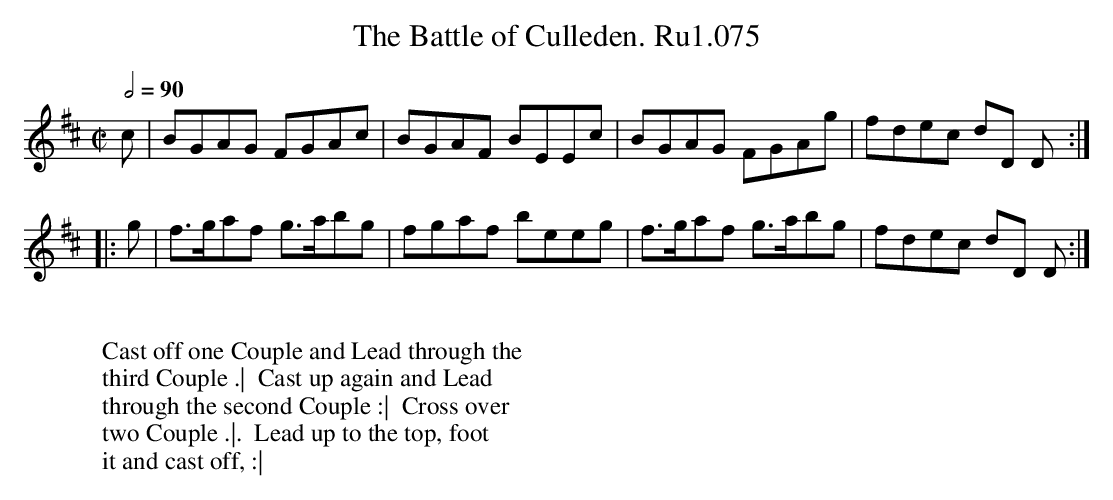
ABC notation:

X:1
T:Battle of Culleden. Ru1.075, The
L:1/8
M:C|
Q:1/2=90
K:D
c|BGAG FGAc|BGAF BEEc|BGAG FGAg|fdec dD D :|
|: g|f>gaf g>abg|fgaf beeg|f>gaf g>abg|fdec dD D :|
W:
W: Cast off one Couple and Lead through the
W: third Couple .|  Cast up again and Lead
W: through the second Couple :|  Cross over
W: two Couple .|.  Lead up to the top, foot
W: it and cast off, :|
